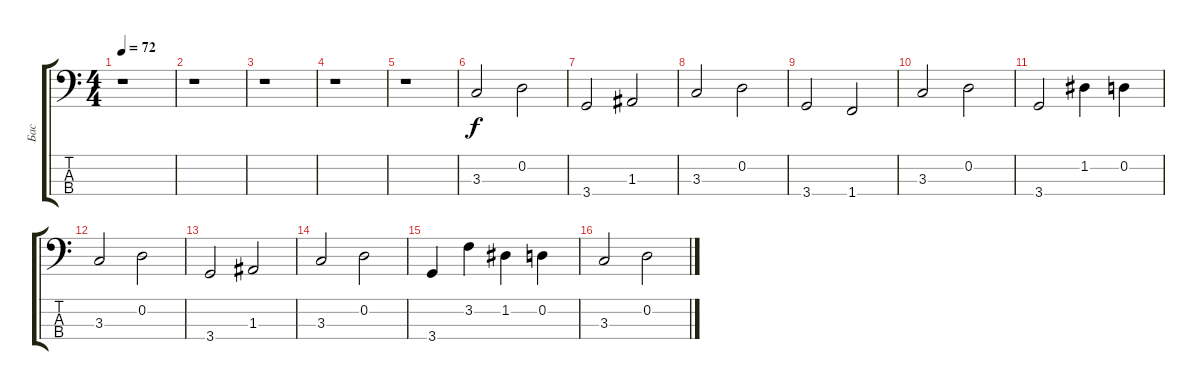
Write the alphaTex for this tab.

\track ("Бас" "Бас") {instrument electricbassfinger}
\staff {score tabs}
\tuning (G2 D2 A1 E1) {hide}
\ts (4 4)
\tempo 72
\clef f4
\ks c
r.1{dy f} |
r.1 |
r.1 |
r.1 |
r.1 |
3.3.2{instrument electricbassfinger} 0.2.2 |
3.4.2 1.3.2 |
3.3.2 0.2.2 |
3.4.2 1.4.2 |
3.3.2 0.2.2 |
3.4.2 1.2.4 0.2.4 |
3.3.2 0.2.2 |
3.4.2 1.3.2 |
3.3.2 0.2.2 |
3.4.4 3.2.4 1.2.4 0.2.4 |
3.3.2 0.2.2
